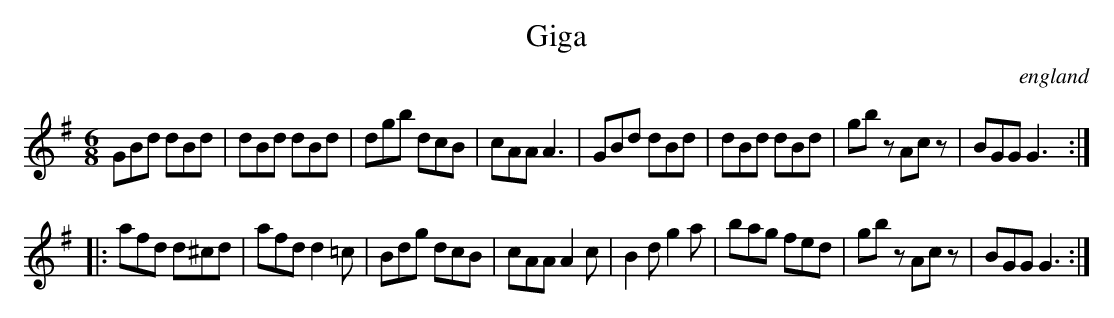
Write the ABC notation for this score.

X:1
T:Giga
O:england
M:6/8
K:G
GBd dBd| dBd dBd| dgb dcB| cAA A3|\
GBd dBd| dBd dBd| gbz Acz| BGG G3::
afd d^cd| afd d2=c| Bdg dcB| cAA A2c|\
B2d g2a| bag fed| gbz Acz| BGG G3 :|
